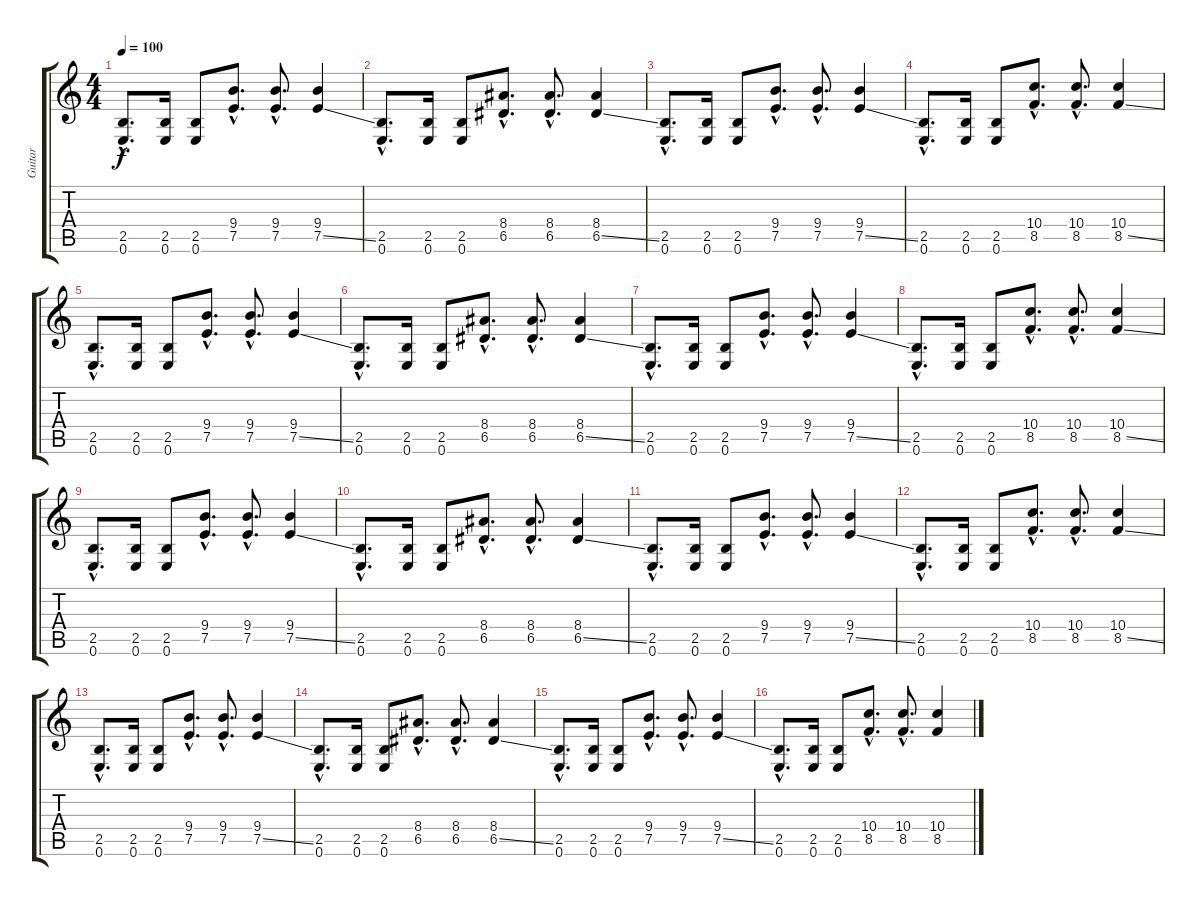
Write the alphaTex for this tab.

\track ("Guitar" "Guitar") {instrument distortionguitar}
\staff {score tabs}
\tuning (E4 B3 G3 D3 A2 E2) {hide}
\ts (4 4)
\tempo 100
\clef g2
\ks c
(2.5{hac} 0.6{hac}).8{d dy f} (2.5 0.6).16 (2.5 0.6).8 (9.4{hac} 7.5{hac}).8{d} (9.4{hac} 7.5{hac}).8{d} (9.4 7.5{ss}).4 |
(2.5{hac} 0.6{hac}).8{d} (2.5 0.6).16 (2.5 0.6).8 (8.4{hac} 6.5{hac}).8{d} (8.4{hac} 6.5{hac}).8{d} (8.4 6.5{ss}).4 |
(2.5{hac} 0.6{hac}).8{d} (2.5 0.6).16 (2.5 0.6).8 (9.4{hac} 7.5{hac}).8{d} (9.4{hac} 7.5{hac}).8{d} (9.4 7.5{ss}).4 |
(2.5{hac} 0.6{hac}).8{d} (2.5 0.6).16 (2.5 0.6).8 (10.4{hac} 8.5{hac}).8{d} (10.4{hac} 8.5{hac}).8{d} (10.4 8.5{ss}).4 |
(2.5{hac} 0.6{hac}).8{d} (2.5 0.6).16 (2.5 0.6).8 (9.4{hac} 7.5{hac}).8{d} (9.4{hac} 7.5{hac}).8{d} (9.4 7.5{ss}).4 |
(2.5{hac} 0.6{hac}).8{d} (2.5 0.6).16 (2.5 0.6).8 (8.4{hac} 6.5{hac}).8{d} (8.4{hac} 6.5{hac}).8{d} (8.4 6.5{ss}).4 |
(2.5{hac} 0.6{hac}).8{d} (2.5 0.6).16 (2.5 0.6).8 (9.4{hac} 7.5{hac}).8{d} (9.4{hac} 7.5{hac}).8{d} (9.4 7.5{ss}).4 |
(2.5{hac} 0.6{hac}).8{d} (2.5 0.6).16 (2.5 0.6).8 (10.4{hac} 8.5{hac}).8{d} (10.4{hac} 8.5{hac}).8{d} (10.4 8.5{ss}).4 |
(2.5{hac} 0.6{hac}).8{d} (2.5 0.6).16 (2.5 0.6).8 (9.4{hac} 7.5{hac}).8{d} (9.4{hac} 7.5{hac}).8{d} (9.4 7.5{ss}).4 |
(2.5{hac} 0.6{hac}).8{d} (2.5 0.6).16 (2.5 0.6).8 (8.4{hac} 6.5{hac}).8{d} (8.4{hac} 6.5{hac}).8{d} (8.4 6.5{ss}).4 |
(2.5{hac} 0.6{hac}).8{d} (2.5 0.6).16 (2.5 0.6).8 (9.4{hac} 7.5{hac}).8{d} (9.4{hac} 7.5{hac}).8{d} (9.4 7.5{ss}).4 |
(2.5{hac} 0.6{hac}).8{d} (2.5 0.6).16 (2.5 0.6).8 (10.4{hac} 8.5{hac}).8{d} (10.4{hac} 8.5{hac}).8{d} (10.4 8.5{ss}).4 |
(2.5{hac} 0.6{hac}).8{d} (2.5 0.6).16 (2.5 0.6).8 (9.4{hac} 7.5{hac}).8{d} (9.4{hac} 7.5{hac}).8{d} (9.4 7.5{ss}).4 |
(2.5{hac} 0.6{hac}).8{d} (2.5 0.6).16 (2.5 0.6).8 (8.4{hac} 6.5{hac}).8{d} (8.4{hac} 6.5{hac}).8{d} (8.4 6.5{ss}).4 |
(2.5{hac} 0.6{hac}).8{d} (2.5 0.6).16 (2.5 0.6).8 (9.4{hac} 7.5{hac}).8{d} (9.4{hac} 7.5{hac}).8{d} (9.4 7.5{ss}).4 |
(2.5{hac} 0.6{hac}).8{d} (2.5 0.6).16 (2.5 0.6).8 (10.4{hac} 8.5{hac}).8{d} (10.4{hac} 8.5{hac}).8{d} (10.4 8.5).4
